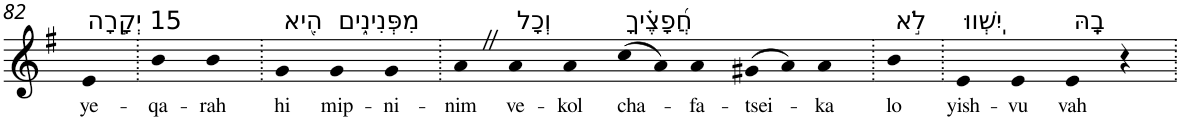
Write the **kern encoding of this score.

**kern	**text
*part1	*part1
*staff1	*staff1
*I"Piano	*
*I'Pno	*
!!LO:PB:g=z
*clefG2	*
*k[f#]	*
*G:	*
=82	=82
!LO:TX:a:t=15 יְקָ֣רָה	!
!	!LO:LY:b
4e	ye-
=83.	=83.
!	!LO:LY:b
4b	-qa-
!	!LO:LY:b
4b	-rah
=84.	=84.
!LO:TX:a:t=הִ֭יא	!
!	!LO:LY:b
4g	hi
!LO:TX:a:t=מִפְּנִינִ֑ים	!
!	!LO:LY:b
4g	mip-
!	!LO:LY:b
4g	-ni-
=85.	=85.
!	!LO:LY:b
4aZ	-nim
!LO:TX:a:t=וְכָל	!
!	!LO:LY:b
4a	ve-
!	!LO:LY:b
4a	-kol
!LO:TX:a:t=חֲ֝פָצֶ֗יךָ	!
!	!LO:LY:b
(>8cc	cha-
8a)	.
!	!LO:LY:b
4a	-fa-
!	!LO:LY:b
(>8g#X	-tsei-
8a)	.
!	!LO:LY:b
4a	-ka
=86.	=86.
!LO:TX:a:t=לֹ֣א	!
!	!LO:LY:b
4b	lo
=87.	=87.
!LO:TX:a:t=יִֽשְׁווּ	!
!	!LO:LY:b
4e	yish-
!	!LO:LY:b
4e	-vu
!LO:TX:a:t=בָֽהּ	!
!	!LO:LY:b
4e	vah
4r	.
=.	=.
*-	*-
